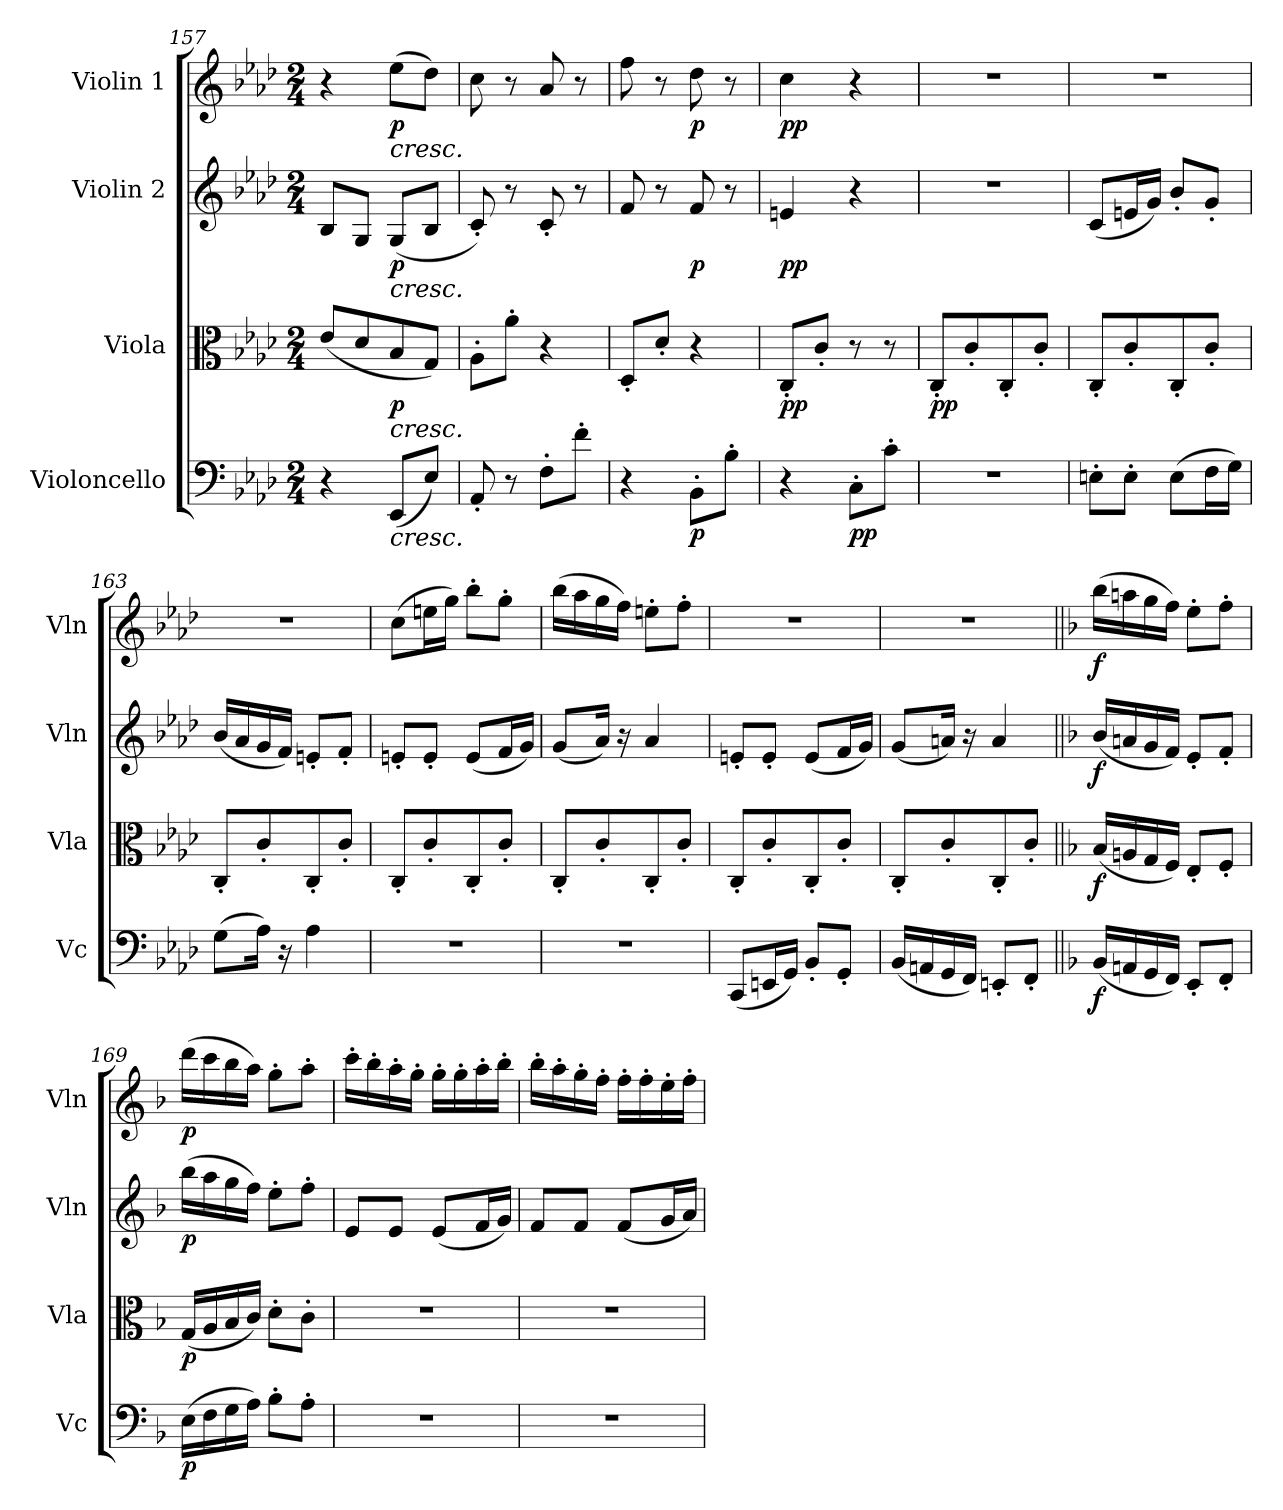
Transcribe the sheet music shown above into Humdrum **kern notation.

**kern	**dynam	**kern	**dynam	**kern	**dynam	**kern	**dynam
*part4	*part4	*part3	*part3	*part2	*part2	*part1	*part1
*staff4	*staff4	*staff3	*staff3	*staff2	*staff2	*staff1	*staff1
*I"Violoncello	*	*I"Viola	*	*I"Violin 2	*	*I"Violin 1	*
*I'Vc	*	*I'Vla	*	*I'Vln	*	*I'Vln	*
*clefF4	*	*clefC3	*	*clefG2	*	*clefG2	*
*k[b-e-a-d-]	*	*k[b-e-a-d-]	*	*k[b-e-a-d-]	*	*k[b-e-a-d-]	*
*M2/4	*	*M2/4	*	*M2/4	*	*M2/4	*
=157	=157	=157	=157	=157	=157	=157	=157
4r	.	(8e-/L	.	8B-/L	.	4r	.
.	.	8d-/	.	8G/J	.	.	.
!	!	!	!	!	!	!LO:TX:b:i:t=cresc.	!
!	!	!	!	!LO:TX:b:i:t=cresc.	!	!	!
!	!	!LO:TX:b:i:t=cresc.	!	!	!	!	!
!LO:TX:b:i:t=cresc.	!	!	!	!	!	!	!
!	!	!	!LO:DY:b	!	!LO:DY:b	!	!LO:DY:b
(8EE-/L	.	8B-/	p	(8G/L	p	(8ee-\L	p
8E-/J)	.	8G/J)	.	8B-/J	.	8dd-\J)	.
=158	=158	=158	=158	=158	=158	=158	=158
8AA-'/	.	8A-'\L	.	8c'/)	.	8cc\	.
8r	.	8a-'\J	.	8r	.	8r	.
8F'\L	.	4r	.	8c'/	.	8a-/	.
8f'\J	.	.	.	8r	.	8r	.
!!LO:LB:g=z
=159	=159	=159	=159	=159	=159	=159	=159
4r	.	8D-'/L	.	8f/	.	8ff\	.
.	.	8d-'/J	.	8r	.	8r	.
!	!LO:DY:b	!	!	!	!LO:DY:b	!	!LO:DY:b
8BB-'\L	p	4r	.	8f/	p	8dd-\	p
8B-'\J	.	.	.	8r	.	8r	.
=160	=160	=160	=160	=160	=160	=160	=160
!	!	!	!LO:DY:b	!	!LO:DY:b	!	!LO:DY:b
4r	.	8C'/L	pp	4en/	pp	4cc\	pp
.	.	8c'/J	.	.	.	.	.
!	!LO:DY:b	!	!	!	!	!	!
8C'\L	pp	8r	.	4r	.	4r	.
8c'\J	.	8r	.	.	.	.	.
=161	=161	=161	=161	=161	=161	=161	=161
!	!	!	!LO:DY:b	!	!	!	!
2r	.	8C'/L	pp	2r	.	2r	.
.	.	8c'/	.	.	.	.	.
.	.	8C'/	.	.	.	.	.
.	.	8c'/J	.	.	.	.	.
=162	=162	=162	=162	=162	=162	=162	=162
8En'\L	.	8C'/L	.	(8c/L	.	2r	.
8E'\J	.	8c'/	.	16en/L	.	.	.
.	.	.	.	16g/JJ)	.	.	.
(8E\L	.	8C'/	.	8b-'/L	.	.	.
16F\L	.	8c'/J	.	8g'/J	.	.	.
16G\JJ)	.	.	.	.	.	.	.
=163	=163	=163	=163	=163	=163	=163	=163
(8G\L	.	8C'/L	.	(16b-/LL	.	2r	.
.	.	.	.	16a-/	.	.	.
16A-\Jk)	.	8c'/	.	16g/	.	.	.
16r	.	.	.	16f/JJ)	.	.	.
4A-\	.	8C'/	.	8en'/L	.	.	.
.	.	8c'/J	.	8f'/J	.	.	.
=164	=164	=164	=164	=164	=164	=164	=164
2r	.	8C'/L	.	8en'/L	.	(8cc\L	.
.	.	8c'/	.	8e'/J	.	16een\L	.
.	.	.	.	.	.	16gg\JJ)	.
.	.	8C'/	.	(8e/L	.	8bb-'\L	.
.	.	8c'/J	.	16f/L	.	8gg'\J	.
.	.	.	.	16g/JJ)	.	.	.
=165	=165	=165	=165	=165	=165	=165	=165
2r	.	8C'/L	.	(8g/L	.	(16bb-\LL	.
.	.	.	.	.	.	16aa-\	.
.	.	8c'/	.	16a-/Jk)	.	16gg\	.
.	.	.	.	16r	.	16ff\JJ)	.
.	.	8C'/	.	4a-/	.	8een'\L	.
.	.	8c'/J	.	.	.	8ff'\J	.
!!LO:LB:g=z
=166	=166	=166	=166	=166	=166	=166	=166
(8CC/L	.	8C'/L	.	8en'/L	.	2r	.
16EEn/L	.	8c'/	.	8e'/J	.	.	.
16GG/JJ)	.	.	.	.	.	.	.
8BB-'/L	.	8C'/	.	(8e/L	.	.	.
8GG'/J	.	8c'/J	.	16f/L	.	.	.
.	.	.	.	16g/JJ)	.	.	.
!!LO:PB:g=z
=167	=167	=167	=167	=167	=167	=167	=167
(16BB-/LL	.	8C'/L	.	(8g/L	.	2r	.
16AAn/	.	.	.	.	.	.	.
16GG/	.	8c'/	.	16an/Jk)	.	.	.
16FF/JJ)	.	.	.	16r	.	.	.
8EEn'/L	.	8C'/	.	4a/	.	.	.
8FF'/J	.	8c'/J	.	.	.	.	.
=168||	=168||	=168||	=168||	=168||	=168||	=168||	=168||
*k[b-]	*	*k[b-]	*	*k[b-]	*	*k[b-]	*
!	!LO:DY:b	!	!LO:DY:b	!	!LO:DY:b	!	!LO:DY:b
(16BB-/LL	f	(16B-/LL	f	(16b-/LL	f	(16bb-\LL	f
16AAn/	.	16An/	.	16an/	.	16aan\	.
16GG/	.	16G/	.	16g/	.	16gg\	.
16FF/JJ)	.	16F/JJ)	.	16f/JJ)	.	16ff\JJ)	.
8EE'/L	.	8E'/L	.	8e'/L	.	8ee'\L	.
8FF'/J	.	8F'/J	.	8f'/J	.	8ff'\J	.
=169	=169	=169	=169	=169	=169	=169	=169
!	!LO:DY:b	!	!LO:DY:b	!	!LO:DY:b	!	!LO:DY:b
(16E\LL	p	(16G/LL	p	(16bb-\LL	p	(16ddd\LL	p
16F\	.	16A/	.	16aa\	.	16ccc\	.
16G\	.	16B-/	.	16gg\	.	16bb-\	.
16A\JJ)	.	16c/JJ)	.	16ff\JJ)	.	16aa\JJ)	.
8B-'\L	.	8d'\L	.	8ee'\L	.	8gg'\L	.
8A'\J	.	8c'\J	.	8ff'\J	.	8aa'\J	.
=170	=170	=170	=170	=170	=170	=170	=170
!	!	!	!	!	!LO:DY:b	!	!
!	!	!	!	!	!LO:DY:n=1:b	!	!LO:DY:b
!	!	!	!	!	!	!	!LO:DY:n=1:b
2r	.	2r	.	8e/L	other-dynamics p	16ccc'\LL	other-dynamics p
.	.	.	.	.	.	16bb-'\	.
.	.	.	.	8e/J	.	16aa'\	.
.	.	.	.	.	.	16gg'\JJ	.
.	.	.	.	(8e/L	.	16gg'\LL	.
.	.	.	.	.	.	16gg'\	.
.	.	.	.	16f/L	.	16aa'\	.
.	.	.	.	16g/JJ)	.	16bb-'\JJ	.
=171	=171	=171	=171	=171	=171	=171	=171
2r	.	2r	.	8f/L	.	16bb-'\LL	.
.	.	.	.	.	.	16aa'\	.
.	.	.	.	8f/J	.	16gg'\	.
.	.	.	.	.	.	16ff'\JJ	.
.	.	.	.	(8f/L	.	16ff'\LL	.
.	.	.	.	.	.	16ff'\	.
.	.	.	.	16g/L	.	16ee'\	.
.	.	.	.	16a/JJ)	.	16ff'\JJ	.
=	=	=	=	=	=	=	=
*-	*-	*-	*-	*-	*-	*-	*-
